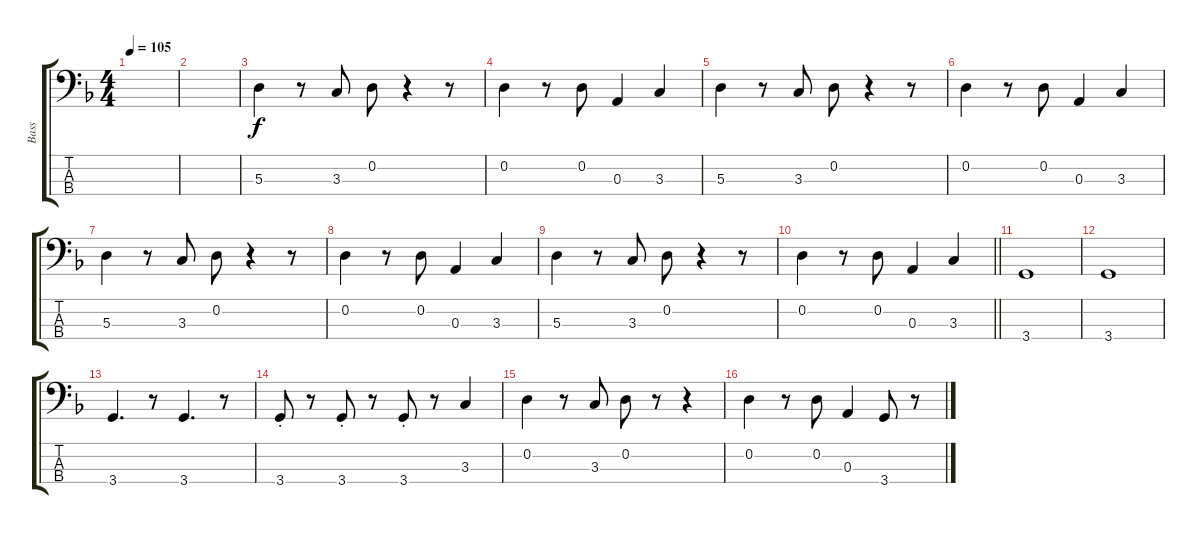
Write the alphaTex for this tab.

\track ("Bass" "Bass") {instrument electricbassfinger}
\staff {score tabs}
\tuning (G2 D2 A1 E1) {hide}
\ts (4 4)
\tempo 105
\clef f4
\ks dminor
|
|
5.3.4 r.8 3.3.8 0.2.8 r.4 r.8 |
0.2.4 r.8 0.2.8 0.3.4 3.3.4 |
5.3.4 r.8 3.3.8 0.2.8 r.4 r.8 |
0.2.4 r.8 0.2.8 0.3.4 3.3.4 |
5.3.4 r.8 3.3.8 0.2.8 r.4 r.8 |
0.2.4 r.8 0.2.8 0.3.4 3.3.4 |
5.3.4 r.8 3.3.8 0.2.8 r.4 r.8 |
\barLineRight lightlight
0.2.4 r.8 0.2.8 0.3.4 3.3.4 |
3.4.1 |
3.4.1 |
3.4.4{d} r.8 3.4.4{d} r.8 |
3.4{st}.8 r.8 3.4{st}.8 r.8 3.4{st}.8 r.8 3.3.4 |
0.2.4 r.8 3.3.8 0.2.8 r.8 r.4 |
0.2.4 r.8 0.2.8 0.3.4 3.4.8 r.8
